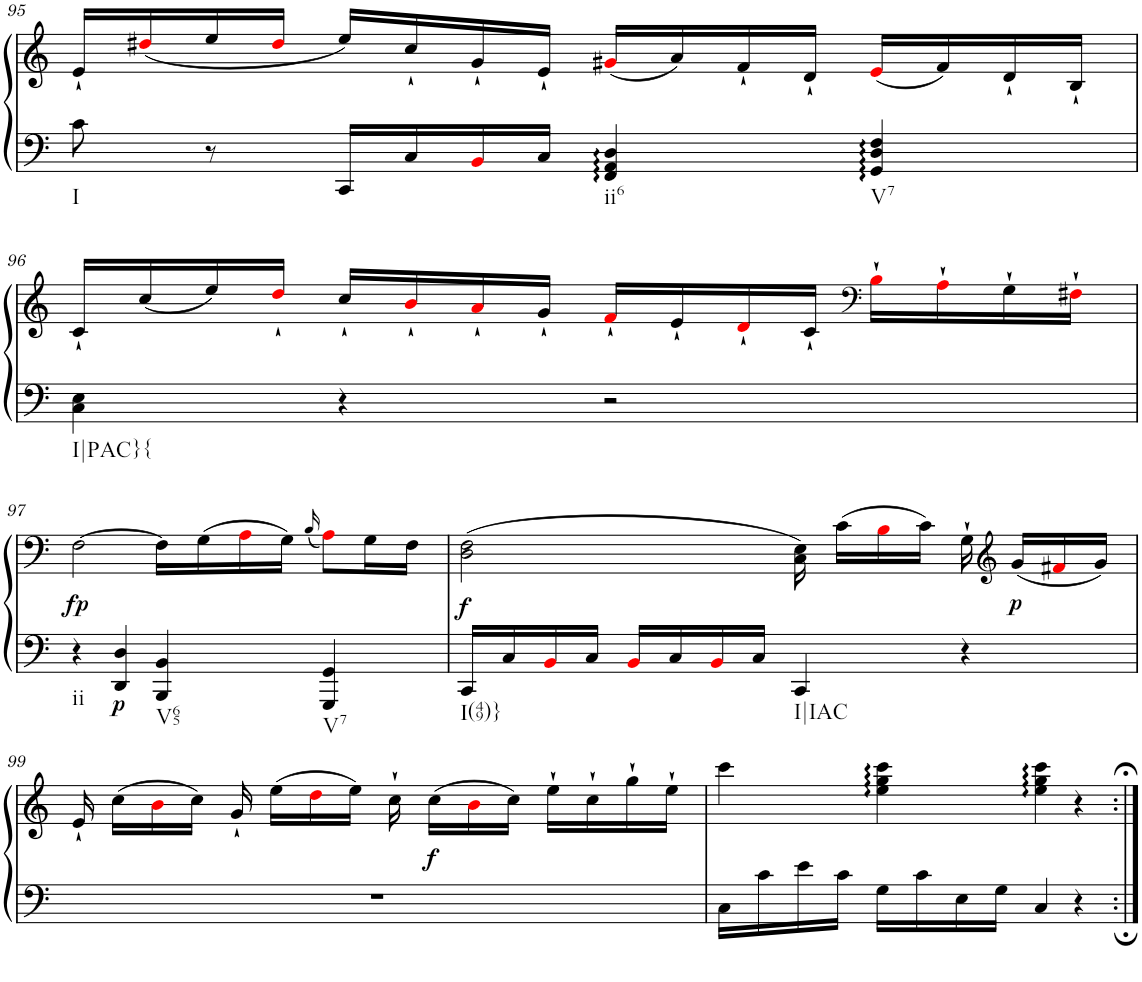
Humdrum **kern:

**kern	**kern	**dynam
*part1	*part1	*part1
*staff2	*staff1	*staff1/2
*I"Klavier linke Hand	*	*
!!LO:PB:g=z
*clefF4	*clefG2	*
*k[]	*k[]	*
*M4/4	*M4/4	*
=95	=95	=95
!LO:TX:b:t=I	!	!
8c\	16e`/LL	.
.	(16dd#Xi/	.
8r	16ee/	.
.	16dd#i/JJ	.
16CC/LL	16ee/LL)	.
16C/	16cc`/	.
16BBi/	16g`/	.
16C/JJ	16e`/JJ	.
!LO:TX:b:t=ii6	!	!
4FF/ 4AA/ 4D/	(16g#Xi/LL	.
.	16a/)	.
.	16f`/	.
.	16d`/JJ	.
!LO:TX:b:t=V7	!	!
4GG/ 4D/ 4F/	(16ei/LL	.
.	16f/)	.
.	16d`/	.
.	16B`/JJ	.
!!LO:LB:g=z
=96	=96	=96
!LO:TX:b:t=I|PAC}{	!	!
4C\ 4E\	16c`/LL	.
.	(16cc/	.
.	16ee/)	.
.	16dd`i/JJ	.
4r	16cc`/LL	.
.	16b`i/	.
.	16a`i/	.
.	16g`/JJ	.
2r	16f`i/LL	.
.	16e`/	.
.	16d`i/	.
.	16c`/JJ	.
*	*clefF4	*
.	16B`i\LL	.
.	16A`i\	.
.	16G`\	.
.	16F#X`i\JJ	.
!!LO:LB:g=z
=97	=97	=97
!LO:TX:b:t=ii	!	!
!	!	!LO:DY:b
4r	[2F\	fp
!	!	!LO:DY:b=2
4DD/ 4D/	.	p
!LO:TX:b:t=V65	!	!
4BBB/ 4BB/	16F\LL]	.
.	(16G\	.
.	16Ai\	.
.	16G\JJ)	.
.	(16qB/	.
!LO:TX:b:t=V7	!	!
4GGG/ 4GG/	8Ai\L)	.
.	16G\L	.
.	16F\JJ	.
=98	=98	=98
!LO:TX:b:t=I(49)}	!	!
!	!	!LO:DY:b
16CC/LL	(2D\ 2F\	f
16C/	.	.
16BBi/	.	.
16C/JJ	.	.
16BBi/LL	.	.
16C/	.	.
16BBi/	.	.
16C/JJ	.	.
!LO:TX:b:t=I|IAC	!	!
4CC/	16C\ 16E\)	.
.	(16c\LL	.
.	16Bi\	.
.	16c\JJ)	.
4r	16G`\	.
*	*clefG2	*
!	!	!LO:DY:b
.	(16g/LL	p
.	16f#Xi/	.
.	16g/JJ)	.
!!LO:LB:g=z
=99	=99	=99
1r	16e`/	.
.	(16cc\LL	.
.	16bi\	.
.	16cc\JJ)	.
.	16g`/	.
.	(16ee\LL	.
.	16ddi\	.
.	16ee\JJ)	.
.	16cc`\	.
!	!	!LO:DY:b
.	(16cc\LL	f
.	16bi\	.
.	16cc\JJ)	.
.	16ee`\LL	.
.	16cc`\	.
.	16gg`\	.
.	16ee`\JJ	.
=100	=100	=100
16C\LL	4ccc\	.
16c\	.	.
16e\	.	.
16c\JJ	.	.
16G\LL	4ee\ 4gg\ 4ccc\	.
16c\	.	.
16E\	.	.
16G\JJ	.	.
4C/	4ee\ 4gg\ 4ccc\	.
4r	4r	.
=:|!	=:|!	=:|!
*-	*-	*-
